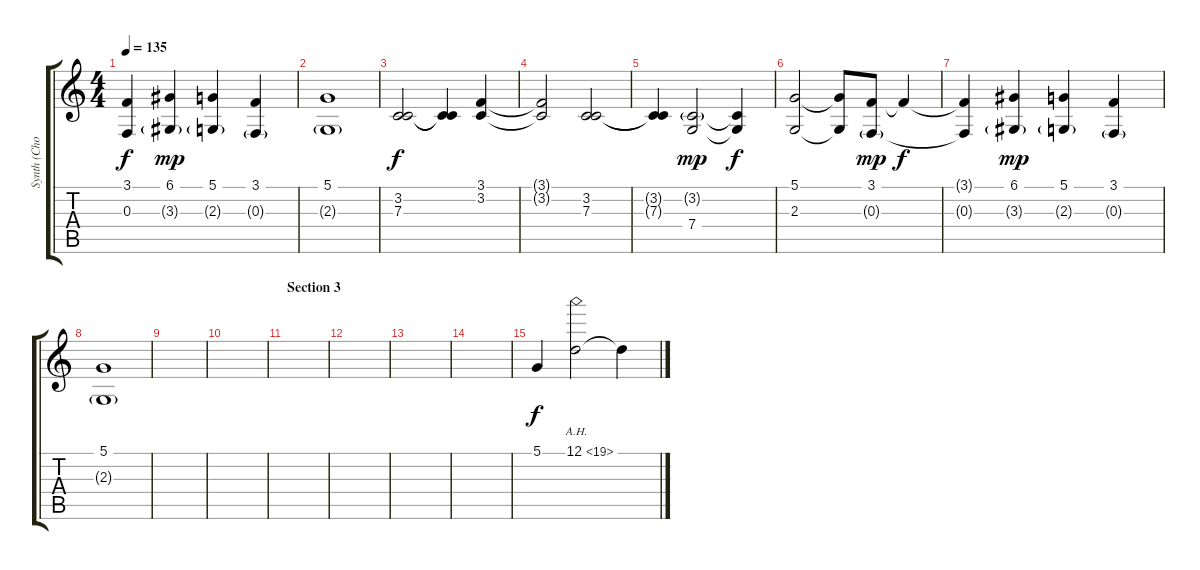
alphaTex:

\track ("Synth (Choir Aahs)" "Synth (Cho") {instrument choiraahs}
\staff {score tabs}
\tuning (D4 A3 F3 C3 G2 D2) {hide}
\ts (4 4)
\tempo 135
\clef g2
\ks c
(3.1{t} 0.3{t}).4{dy f} (6.1 3.3{g}).4{dy mp} (5.1 2.3{g}).4 (3.1 0.3{g}).4 |
(5.1 2.3{g}).1 |
(3.2 7.3).2{dy f} (3.2{t} 7.3{t}).4 (3.1 3.2).4 |
(3.1{t} 3.2{t}).2 (3.2 7.3).2 |
(3.2{t} 7.3{t}).4 (3.2{g} 7.4).2{dy mp} (3.2{t} 7.4{t}).4{dy f} |
(5.1 2.3).2 (5.1{t} 2.3{t}).8 (3.1 0.3{g}).8{dy mp} 3.1{t}.4{dy f} |
(3.1{t} 0.3{t}).4 (6.1 3.3{g}).4{dy mp} (5.1 2.3{g}).4 (3.1 0.3{g}).4 |
(5.1 2.3{g}).1 |
\section ("" "")
|
\section ("" "")
|
\section ("" "Section 3")
|
|
|
|
5.1.4{dy f} 12.1{ah 7}.2{instrument flute} 12.1{t}.4
